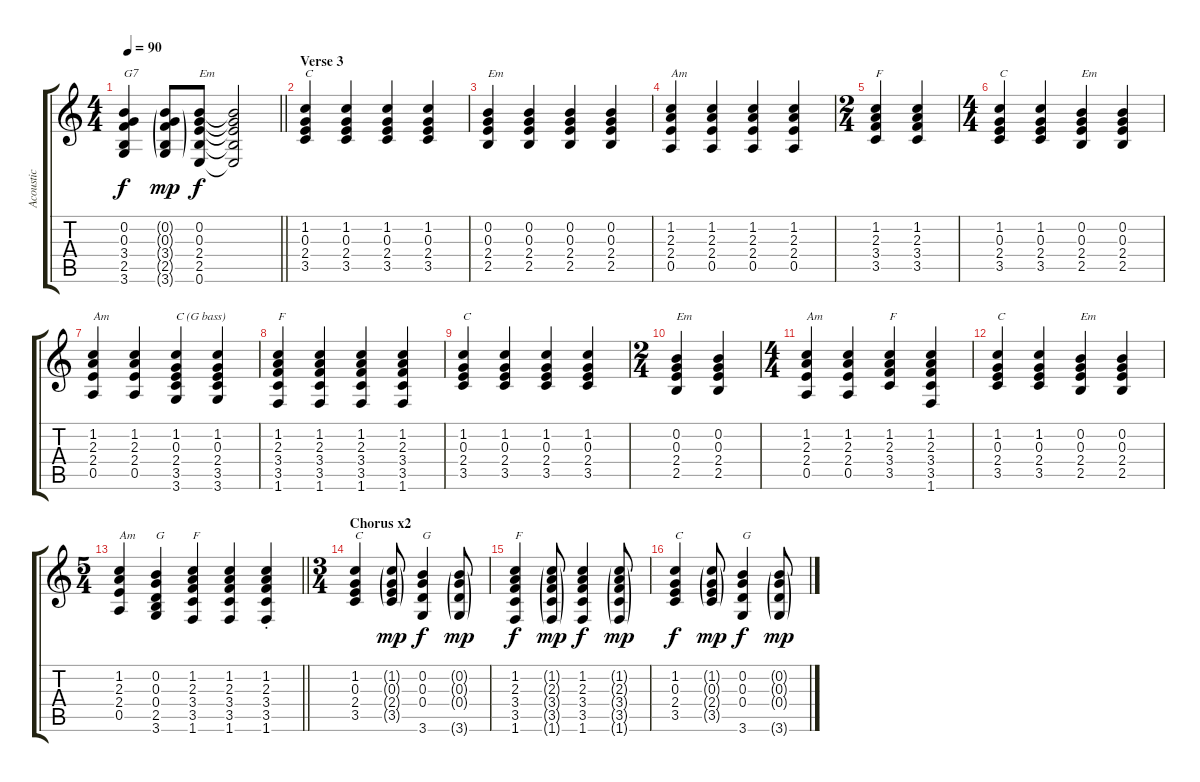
\track ("Acoustic" "Acoustic") {instrument acousticguitarsteel}
\staff {score tabs}
\tuning (E4 B3 G3 D3 A2 E2) {hide}
\ts (4 4)
\tempo 90
\clef g2
\barLineRight lightlight
\ks c
(0.2 0.3 3.4 2.5 3.6).4{txt "G7" dy f} (0.2{g} 0.3{g} 3.4{g} 2.5{g} 3.6{g}).8{dy mp} (0.2 0.3 2.4 2.5 0.6).8{txt "Em" dy f} (0.2{t} 0.3{t} 2.4{t} 2.5{t} 0.6{t}).2 |
\section ("" "Verse 3")
(1.2 0.3 2.4 3.5).4{txt "C"} (1.2 0.3 2.4 3.5).4 (1.2 0.3 2.4 3.5).4 (1.2 0.3 2.4 3.5).4 |
(0.2 0.3 2.4 2.5).4{txt "Em"} (0.2 0.3 2.4 2.5).4 (0.2 0.3 2.4 2.5).4 (0.2 0.3 2.4 2.5).4 |
(1.2 2.3 2.4 0.5).4{txt "Am"} (1.2 2.3 2.4 0.5).4 (1.2 2.3 2.4 0.5).4 (1.2 2.3 2.4 0.5).4 |
\ts (2 4)
(1.2 2.3 3.4 3.5).4{txt "F"} (1.2 2.3 3.4 3.5).4 |
\ts (4 4)
(1.2 0.3 2.4 3.5).4{txt "C"} (1.2 0.3 2.4 3.5).4 (0.2 0.3 2.4 2.5).4{txt "Em"} (0.2 0.3 2.4 2.5).4 |
(1.2 2.3 2.4 0.5).4{txt "Am"} (1.2 2.3 2.4 0.5).4 (1.2 0.3 2.4 3.5 3.6).4{txt "C (G bass)"} (1.2 0.3 2.4 3.5 3.6).4 |
(1.2 2.3 3.4 3.5 1.6).4{txt "F"} (1.2 2.3 3.4 3.5 1.6).4 (1.2 2.3 3.4 3.5 1.6).4 (1.2 2.3 3.4 3.5 1.6).4 |
(1.2 0.3 2.4 3.5).4{txt "C"} (1.2 0.3 2.4 3.5).4 (1.2 0.3 2.4 3.5).4 (1.2 0.3 2.4 3.5).4 |
\ts (2 4)
(0.2 0.3 2.4 2.5).4{txt "Em"} (0.2 0.3 2.4 2.5).4 |
\ts (4 4)
(1.2 2.3 2.4 0.5).4{txt "Am"} (1.2 2.3 2.4 0.5).4 (1.2 2.3 3.4 3.5).4{txt "F"} (1.2 2.3 3.4 3.5 1.6).4 |
(1.2 0.3 2.4 3.5).4{txt "C"} (1.2 0.3 2.4 3.5).4 (0.2 0.3 2.4 2.5).4{txt "Em"} (0.2 0.3 2.4 2.5).4 |
\ts (5 4)
\barLineRight lightlight
(1.2 2.3 2.4 0.5).4{txt "Am"} (0.2 0.3 0.4 2.5 3.6).4{txt "G"} (1.2 2.3 3.4 3.5 1.6).4{txt "F"} (1.2 2.3 3.4 3.5 1.6).4 (1.2{st} 2.3{st} 3.4{st} 3.5{st} 1.6{st}).4 |
\ts (3 4)
\section ("" "Chorus x2")
(1.2 0.3 2.4 3.5).4{txt "C"} (1.2{g} 0.3{g} 2.4{g} 3.5{g}).8{dy mp} (0.2 0.3 0.4 3.6).4{txt "G" dy f} (0.2{g} 0.3{g} 0.4{g} 3.6{g}).8{dy mp} |
(1.2 2.3 3.4 3.5 1.6).4{txt "F" dy f} (1.2{g} 2.3{g} 3.4{g} 3.5{g} 1.6{g}).8{dy mp} (1.2 2.3 3.4 3.5 1.6).4{dy f} (1.2{g} 2.3{g} 3.4{g} 3.5{g} 1.6{g}).8{dy mp} |
(1.2 0.3 2.4 3.5).4{txt "C" dy f} (1.2{g} 0.3{g} 2.4{g} 3.5{g}).8{dy mp} (0.2 0.3 0.4 3.6).4{txt "G" dy f} (0.2{g} 0.3{g} 0.4{g} 3.6{g}).8{dy mp}
